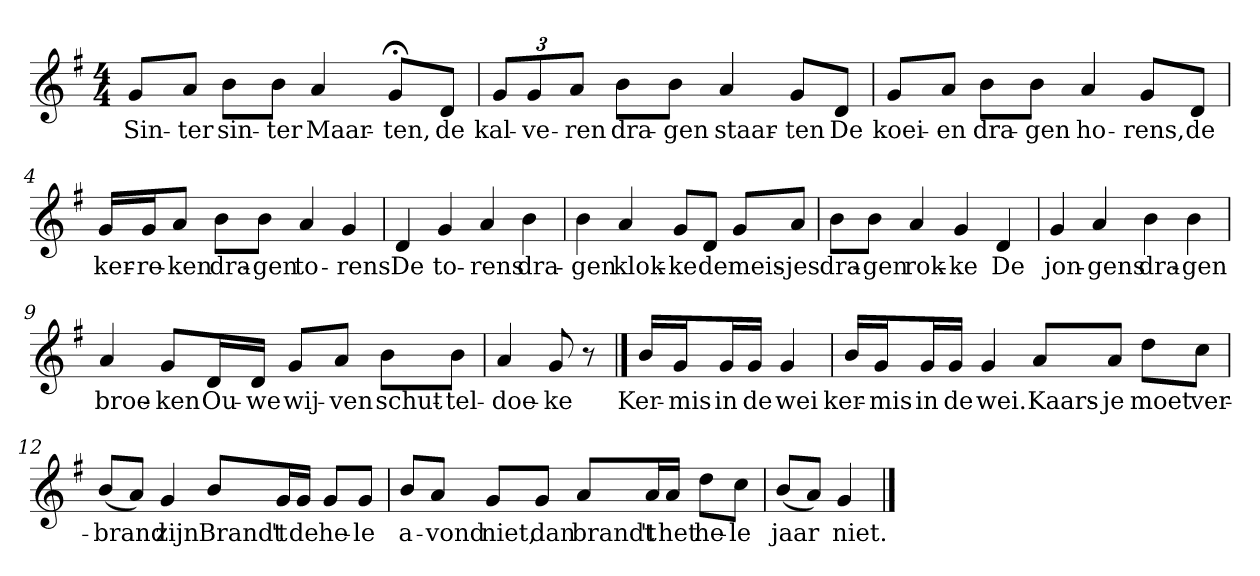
**kern	**text
*part1	*part1
*staff1	*staff1
*clefG2	*
*k[f#]	*
*G:	*
*M4/4	*
*MM120	*
=1	=1
8g/L	Sin-
8a/J	-ter
8b\L	sin-
8b\J	-ter
4a	Maar-
8g;</L	-ten,
8d/J	de
=2	=2
12g/L	kal-
12g/	-ve-
12a/J	-ren
8b\L	dra-
8b\J	-gen
4a	staar-
8g/L	-ten
8d/J	De
=3	=3
8g/L	koei-
8a/J	-en
8b\L	dra-
8b\J	-gen
4a	ho-
8g/L	-rens,
8d/J	de
=4	=4
16g/LL	ker-
16g/J	-re-
8a/J	-ken
8b\L	dra-
8b\J	-gen
4a	to-
4g	-rens
=5	=5
4d	De
4g	to-
4a	-rens
4b	dra-
=6	=6
4b	-gen
4a	klok-
8g/L	-ke
8d/J	de
8g/L	meis-
8a/J	-jes
=7	=7
8b\L	dra-
8b\J	-gen
4a	rok-
4g	-ke
4d	De
=8	=8
4g	jon-
4a	-gens
4b	dra-
4b	-gen
=9	=9
4a	broe-
8g/L	-ken
16d/L	Ou-
16d/JJ	-we
8g/L	wij-
8a/J	-ven
8b\L	schut-
8b\J	-tel-
=10	=10
4a	-doe-
8g	-ke
8r	.
==	==
16b/LL	Ker-
16g/J	-mis
16g/L	in
16g/JJ	de
4g	wei
=11	=11
16b/LL	ker-
16g/J	-mis
16g/L	in
16g/JJ	de
4g	wei.
8a/L	Kaars-
8a/J	-je
8dd\L	moet
8cc\J	ver-
=12	=12
(8b/L	-brand
8a/J)	.
4g	zijn
8b/L	Brandt
16g/L	't
16g/JJ	de
8g/L	he-
8g/J	-le
=13	=13
8b/L	a-
8a/J	-vond
8g/L	niet,
8g/J	dan
8a/L	brandt
16a/L	't
16a/JJ	het
8dd\L	he-
8cc\J	-le
=14	=14
(8b/L	jaar
8a/J)	.
4g	niet.
==	==
*-	*-
